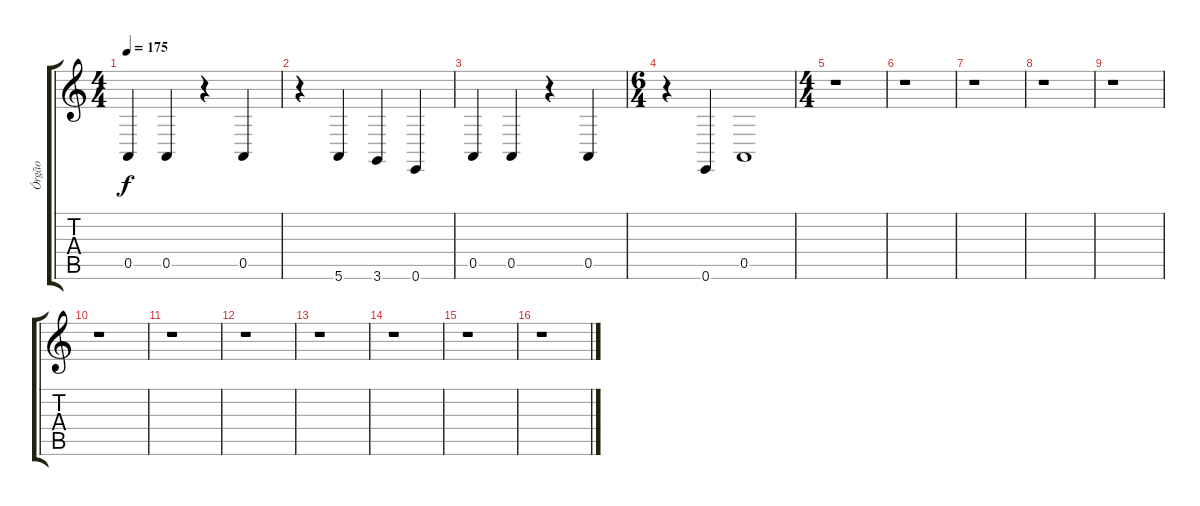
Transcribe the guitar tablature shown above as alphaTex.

\track ("Órgão" "Órgão") {instrument churchorgan}
\staff {score tabs}
\tuning (E4 B3 G3 D3 A2 E2) {hide}
\ts (4 4)
\tempo 175
\clef g2
\ks c
0.5.4{dy f instrument pizzicatostrings} 0.5.4{instrument pizzicatostrings} r.4 0.5.4{instrument pizzicatostrings} |
r.4 5.6.4{instrument pizzicatostrings} 3.6.4{instrument pizzicatostrings} 0.6.4{instrument pizzicatostrings} |
0.5.4{instrument pizzicatostrings} 0.5.4{instrument pizzicatostrings} r.4 0.5.4{instrument pizzicatostrings} |
\ts (6 4)
r.4 0.6.4{instrument pizzicatostrings} 0.5.1{instrument pizzicatostrings} |
\ts (4 4)
r.1 |
r.1 |
r.1 |
r.1 |
r.1 |
r.1 |
r.1 |
r.1 |
r.1 |
r.1 |
r.1 |
r.1
